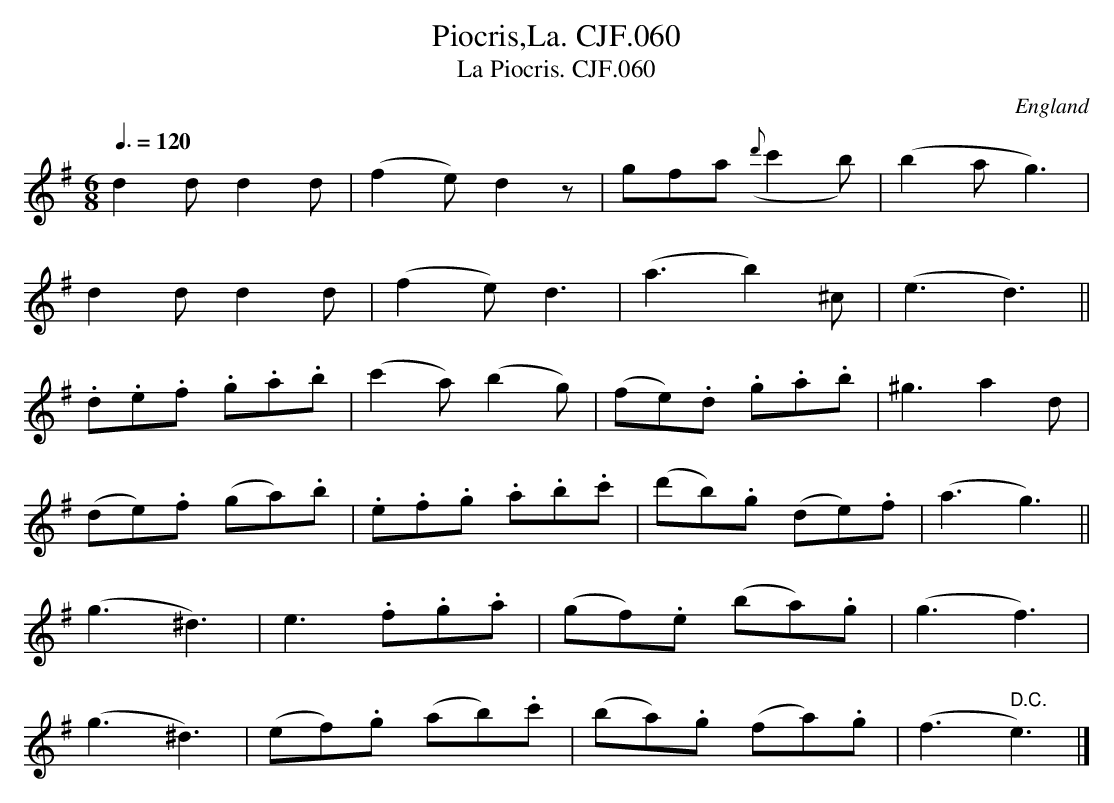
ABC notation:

X:1
T:Piocris,La. CJF.060
T:La Piocris. CJF.060
O:England
M:6/8
L:1/8
Q:3/8=120
notC:C Nicholson
K:G major
d2dd2d|(f2e)d2z|gfa({d'}c'2b)|(b2ag3)|!
d2dd2d|(f2e)d3|(a3b2)^c|(e3d3)||!
.d.e.f .g.a.b|(c'2a)(b2g)|(fe).d .g.a.b|^g3a2d|!
(de).f (ga).b|.e.f.g .a.b.c'|(d'b).g (de).f|(a3g3)h||!
(g3^d3)|e3.f.g.a|(gf).e (ba).g|(g3f3)|!
(g3^d3)|(ef).g (ab).c'|(ba).g (fa).g|(f3" D.C."e3)|]
